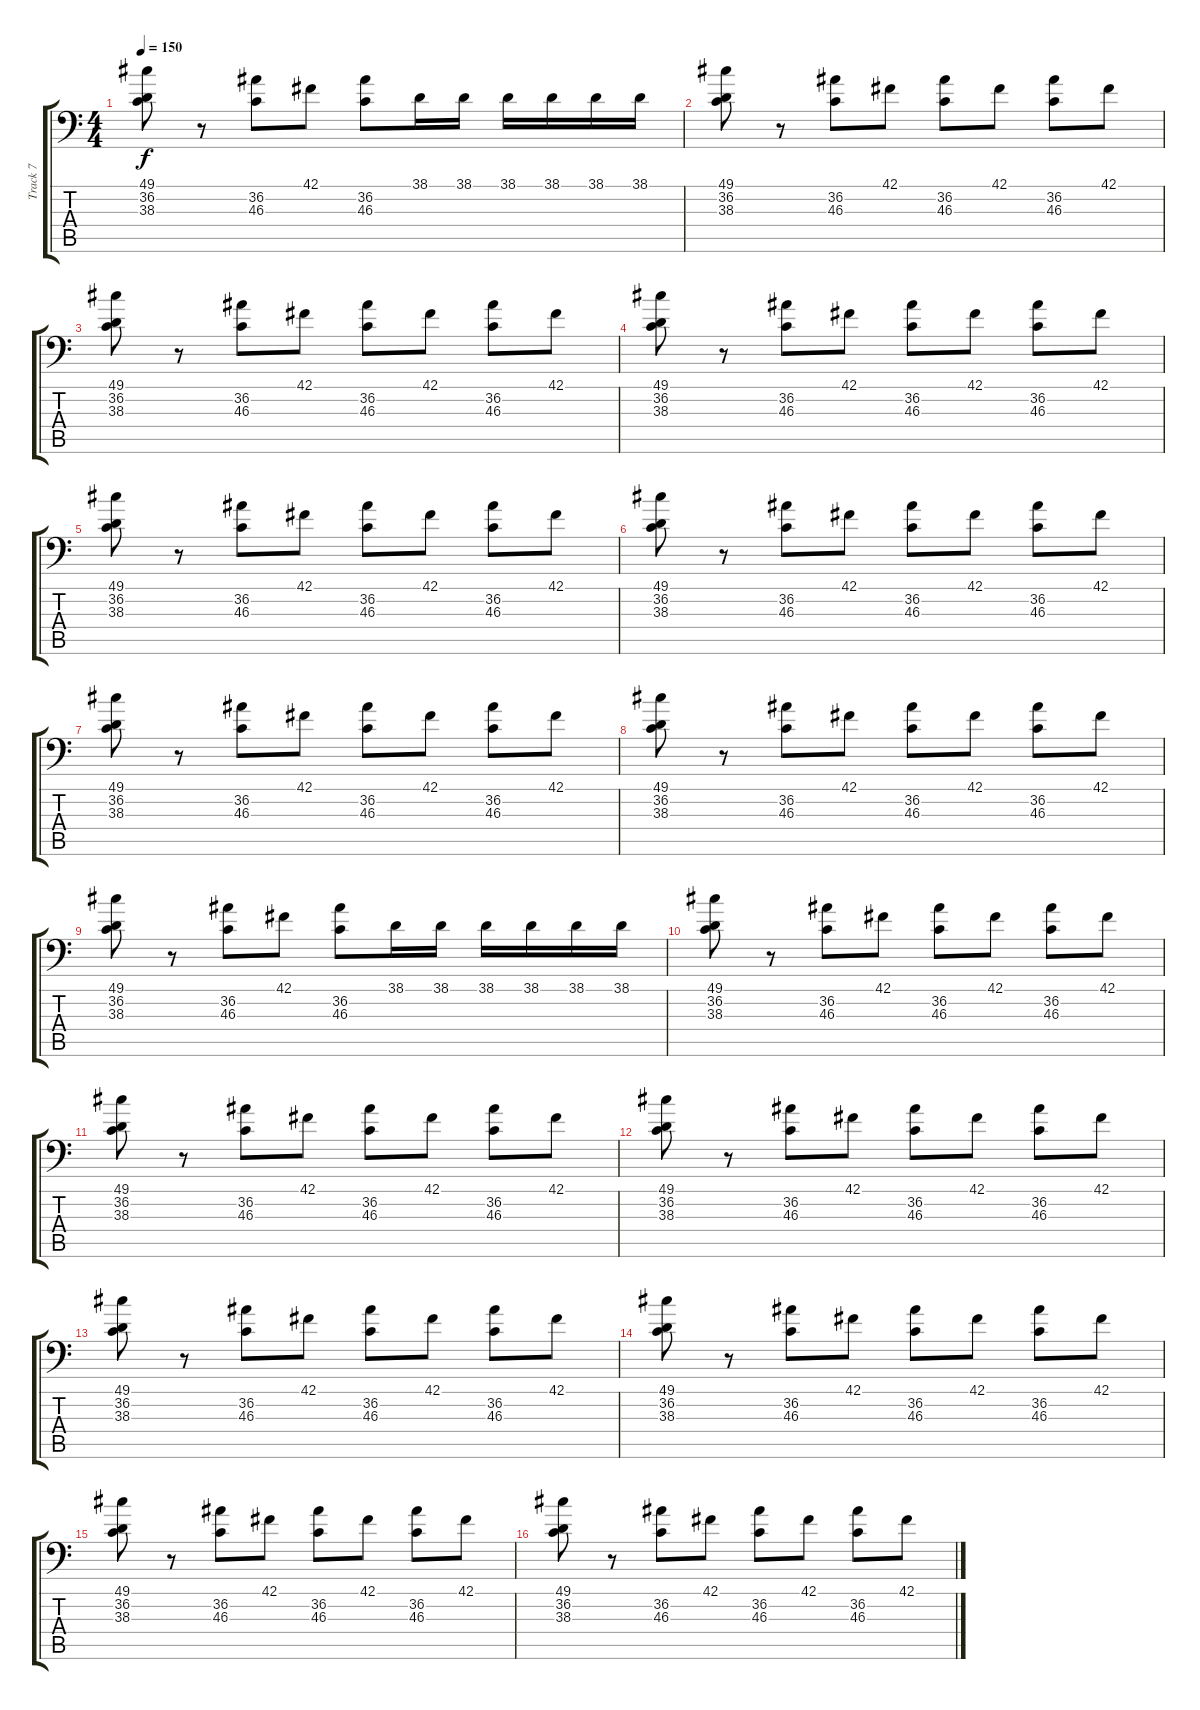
\track ("Track 7" "Track 7") {instrument acousticgrandpiano}
\staff {score tabs}
\tuning (C-1 C-1 C-1 C-1 C-1 C-1) {hide}
\ts (4 4)
\tempo 150
\clef f4
\ks c
(49.1 36.2 38.3).8{dy f} r.8 (36.2 46.3).8 42.1.8 (36.2 46.3).8 38.1.16 38.1.16 38.1.16 38.1.16 38.1.16 38.1.16 |
(49.1 36.2 38.3).8 r.8 (36.2 46.3).8 42.1.8 (36.2 46.3).8 42.1.8 (36.2 46.3).8 42.1.8 |
(49.1 36.2 38.3).8 r.8 (36.2 46.3).8 42.1.8 (36.2 46.3).8 42.1.8 (36.2 46.3).8 42.1.8 |
(49.1 36.2 38.3).8 r.8 (36.2 46.3).8 42.1.8 (36.2 46.3).8 42.1.8 (36.2 46.3).8 42.1.8 |
(49.1 36.2 38.3).8 r.8 (36.2 46.3).8 42.1.8 (36.2 46.3).8 42.1.8 (36.2 46.3).8 42.1.8 |
(49.1 36.2 38.3).8 r.8 (36.2 46.3).8 42.1.8 (36.2 46.3).8 42.1.8 (36.2 46.3).8 42.1.8 |
(49.1 36.2 38.3).8 r.8 (36.2 46.3).8 42.1.8 (36.2 46.3).8 42.1.8 (36.2 46.3).8 42.1.8 |
(49.1 36.2 38.3).8 r.8 (36.2 46.3).8 42.1.8 (36.2 46.3).8 42.1.8 (36.2 46.3).8 42.1.8 |
(49.1 36.2 38.3).8 r.8 (36.2 46.3).8 42.1.8 (36.2 46.3).8 38.1.16 38.1.16 38.1.16 38.1.16 38.1.16 38.1.16 |
(49.1 36.2 38.3).8 r.8 (36.2 46.3).8 42.1.8 (36.2 46.3).8 42.1.8 (36.2 46.3).8 42.1.8 |
(49.1 36.2 38.3).8 r.8 (36.2 46.3).8 42.1.8 (36.2 46.3).8 42.1.8 (36.2 46.3).8 42.1.8 |
(49.1 36.2 38.3).8 r.8 (36.2 46.3).8 42.1.8 (36.2 46.3).8 42.1.8 (36.2 46.3).8 42.1.8 |
(49.1 36.2 38.3).8 r.8 (36.2 46.3).8 42.1.8 (36.2 46.3).8 42.1.8 (36.2 46.3).8 42.1.8 |
(49.1 36.2 38.3).8 r.8 (36.2 46.3).8 42.1.8 (36.2 46.3).8 42.1.8 (36.2 46.3).8 42.1.8 |
(49.1 36.2 38.3).8 r.8 (36.2 46.3).8 42.1.8 (36.2 46.3).8 42.1.8 (36.2 46.3).8 42.1.8 |
(49.1 36.2 38.3).8 r.8 (36.2 46.3).8 42.1.8 (36.2 46.3).8 42.1.8 (36.2 46.3).8 42.1.8
